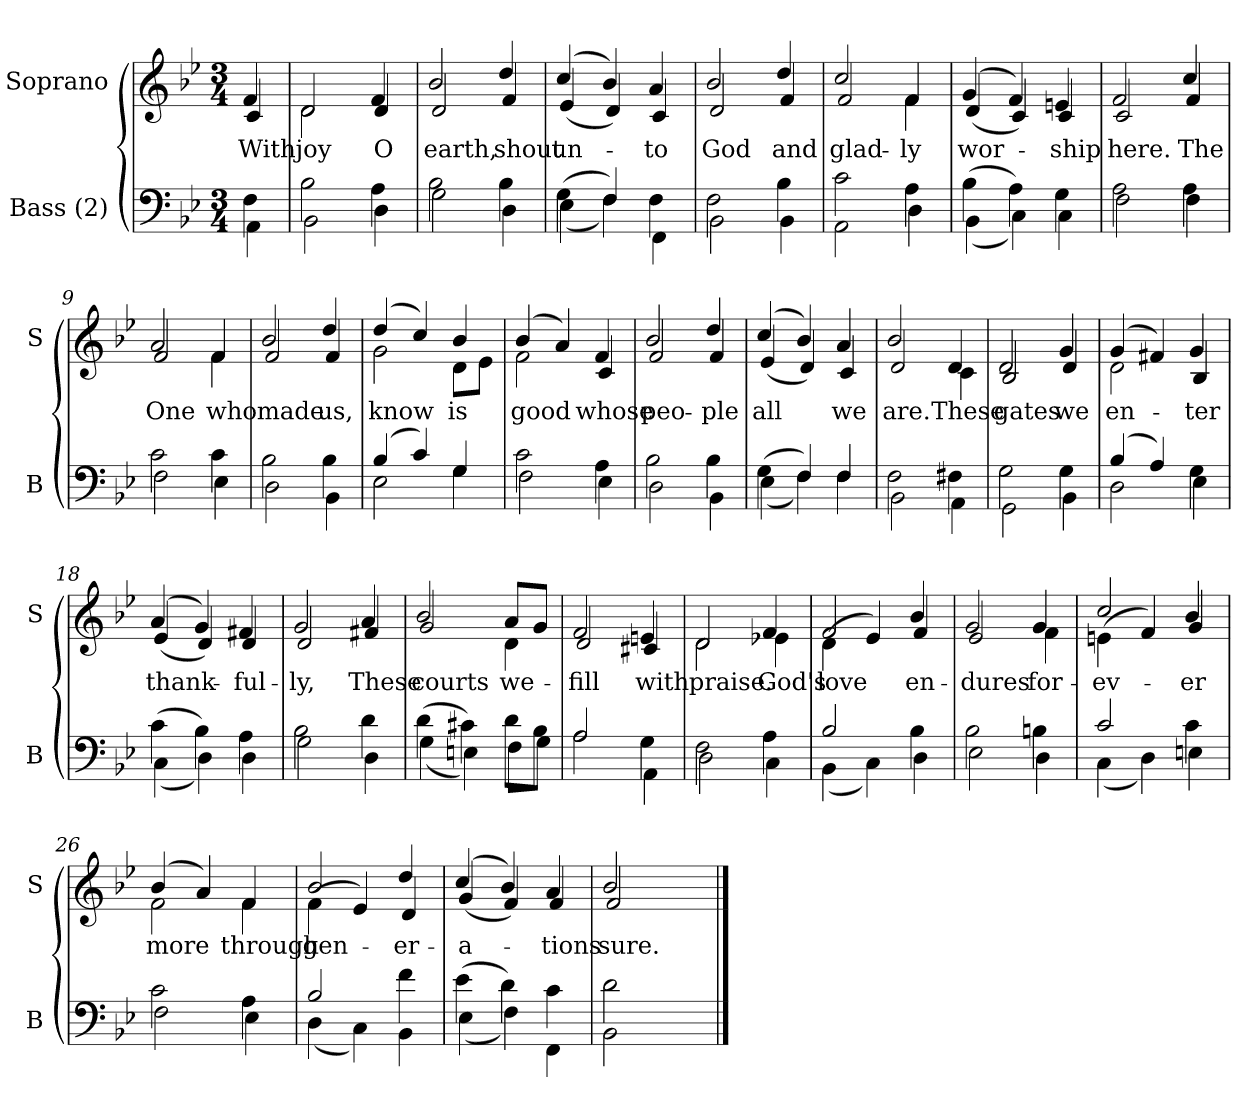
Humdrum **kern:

**kern	**kern	**text
*part2	*part1	*part1
*staff2	*staff1	*staff1
*I"Bass (2)	*I"Soprano	*
*I'B	*I'S	*
*clefF4	*clefG2	*
*k[b-e-]	*k[b-e-]	*
*M3/4	*M3/4	*
=1	=1	=1
*^	*	*
!	!	!LO:TX:b:i:t=Verse	!
!	!	!	!LO:LY:b
*	*	*^	*
4F\	4AA\	4f/	4c/	With
=2	=2	=2	=2	=2
!	!	!	!	!LO:LY:b
2B-\	2BB-\	2d/	2d\	joy
!	!	!	!	!LO:LY:b
4A\	4D\	4f/	4d/	O
=3	=3	=3	=3	=3
!	!	!	!	!LO:LY:b
2B-\	2G\	2b-/	2d/	earth,
!	!	!	!	!LO:LY:b
4B-\	4D\	4dd/	4f/	shout
=4	=4	=4	=4	=4
!	!	!	!	!LO:LY:b
(>4G\	(<4E-\	(>4cc/	(>4e-/	un-
4F/)	4F\)	4b-/)	4d/)	.
!	!	!	!	!LO:LY:b
4F\	4FF\	4a/	4c/	-to
=5	=5	=5	=5	=5
!	!	!	!	!LO:LY:b
2F\	2BB-\	2b-/	2d/	God
!	!	!	!	!LO:LY:b
4B-\	4BB-\	4dd/	4f/	and
=6	=6	=6	=6	=6
!	!	!	!	!LO:LY:b
2c\	2AA\	2cc/	2f/	glad-
!	!	!	!	!LO:LY:b
4A\	4D\	4f/	4f\	-ly
!!LO:LB:g=z	!!
=7	=7	=7	=7	=7
!	!	!	!	!LO:LY:b
(<4B-\	(<4BB-\	(>4g/	(>4d/	wor-
4A\)	4C\)	4f/)	4c/)	.
!	!	!	!	!LO:LY:b
4G\	4C\	4en/	4c/	-ship
=8	=8	=8	=8	=8
!	!	!	!	!LO:LY:b
2A\	2F\	2f/	2c/	here.
!	!	!	!	!LO:LY:b
4A\	4F\	4cc/	4f/	The
=9	=9	=9	=9	=9
!	!	!	!	!LO:LY:b
2c\	2F\	2a/	2f/	One
!	!	!	!	!LO:LY:b
4c\	4E-\	4f/	4f\	who
=10	=10	=10	=10	=10
!	!	!	!	!LO:LY:b
2B-\	2D\	2b-/	2f/	made
!	!	!	!	!LO:LY:b
4B-\	4BB-\	4dd/	4f/	us,
=11	=11	=11	=11	=11
!	!	!	!	!LO:LY:b
(>4B-/	2E-\	(>4dd/	2g\	know
4c/)	.	4cc/)	.	.
!	!	!	!	!LO:LY:b
4G/	4G\	4b-/	8d\L	is
.	.	.	8e-\J	.
=12	=12	=12	=12	=12
!	!	!	!	!LO:LY:b
2c\	2F\	(>4b-/	2f\	good
.	.	4a/)	.	.
!	!	!	!	!LO:LY:b
4A\	4E-\	4f/	4c/	whose
!!LO:LB:g=z	!!
=13	=13	=13	=13	=13
!	!	!	!	!LO:LY:b
2B-\	2D\	2b-/	2f/	peo-
!	!	!	!	!LO:LY:b
4B-\	4BB-\	4dd/	4f/	-ple
=14	=14	=14	=14	=14
!	!	!	!	!LO:LY:b
(>4G\	(<4E-\	(>4cc/	(>4e-/	all
4F/)	4F\)	4b-/)	4d/)	.
!	!	!	!	!LO:LY:b
4F/	4F\	4a/	4c/	we
=15	=15	=15	=15	=15
!	!	!	!	!LO:LY:b
2F\	2BB-\	2b-/	2d/	are.
!	!	!	!	!LO:LY:b
4F#X\	4AA\	4d/	4c\	These
=16	=16	=16	=16	=16
!	!	!	!	!LO:LY:b
2G\	2GG\	2d/	2B-/	gates
!	!	!	!	!LO:LY:b
4G\	4BB-\	4g/	4d/	we
=17	=17	=17	=17	=17
!	!	!	!	!LO:LY:b
(>4B-/	2D\	(>4g/	2d\	en-
4A/)	.	4f#X/)	.	.
!	!	!	!	!LO:LY:b
4G\	4E-\	4g/	4B-/	-ter
=18	=18	=18	=18	=18
!	!	!	!	!LO:LY:b
(<4c\	(<4C\	(>4a/	(>4e-/	thank-
4B-\)	4D\)	4g/)	4d/)	.
!	!	!	!	!LO:LY:b
4A\	4D\	4f#X/	4d/	-ful-
!!LO:LB:g=z	!!
=19	=19	=19	=19	=19
!	!	!	!	!LO:LY:b
2B-\	2G\	2g/	2d/	-ly,
!	!	!	!	!LO:LY:b
4d\	4D\	4a/	4f#X/	These
=20	=20	=20	=20	=20
!	!	!	!	!LO:LY:b
(<4d\	(<4G\	2b-/	2g/	courts
4c#X\)	4En\)	.	.	.
!	!	!	!	!LO:LY:b
8d\L	8F\L	8a/L	4d\	we-
8B-\J	8G\J	8g/J	.	.
=21	=21	=21	=21	=21
!	!	!	!	!LO:LY:b
2A/	2A\	2f/	2d/	-fill
!	!	!	!	!LO:LY:b
4G\	4AA\	4en/	4c#X/	with
=22	=22	=22	=22	=22
!	!	!	!	!LO:LY:b
2F\	2D\	2d/	2d\	praise.
!	!	!	!	!LO:LY:b
4A\	4C\	4f/	4e-X\	God's
=23	=23	=23	=23	=23
!	!	!	!	!LO:LY:b
2B-/	(<4BB-\	2f/	(>4d\	love
.	4C\)	.	4e-/)	.
!	!	!	!	!LO:LY:b
4B-\	4D\	4b-/	4f/	en-
=24	=24	=24	=24	=24
!	!	!	!	!LO:LY:b
2B-\	2E-\	2g/	2e-/	-dures
!	!	!	!	!LO:LY:b
4Bn\	4D\	4g/	4f\	for-
!!LO:LB:g=z	!!
=25	=25	=25	=25	=25
!	!	!	!	!LO:LY:b
2c/	(<4C\	2cc/	(>4en\	-ev-
.	4D\)	.	4f/)	.
!	!	!	!	!LO:LY:b
4c\	4En\	4b-/	4g/	-er
=26	=26	=26	=26	=26
!	!	!	!	!LO:LY:b
2c\	2F\	(>4b-/	2f\	more
.	.	4a/)	.	.
!	!	!	!	!LO:LY:b
4A\	4E-\	4f/	4f\	through
=27	=27	=27	=27	=27
!	!	!	!	!LO:LY:b
2B-/	(<4D\	2b-/	(>4f\	gen-
.	4C\)	.	4e-/)	.
!	!	!	!	!LO:LY:b
4f\	4BB-\	4dd/	4d/	-er-
=28	=28	=28	=28	=28
!	!	!	!	!LO:LY:b
(<4e-\	(<4E-\	(>4cc/	(>4g/	-a-
4d\)	4F\)	4b-/)	4f/)	.
!	!	!	!	!LO:LY:b
4c\	4FF\	4a/	4f/	-tions
=29	=29	=29	=29	=29
!	!	!	!	!LO:LY:b
2d\	2BB-\	2b-/	2f/	sure.
4ryy	4ryy	4ryy	4ryy	.
*v	*v	*	*	*
*	*v	*v	*
==	==	==
*-	*-	*-
